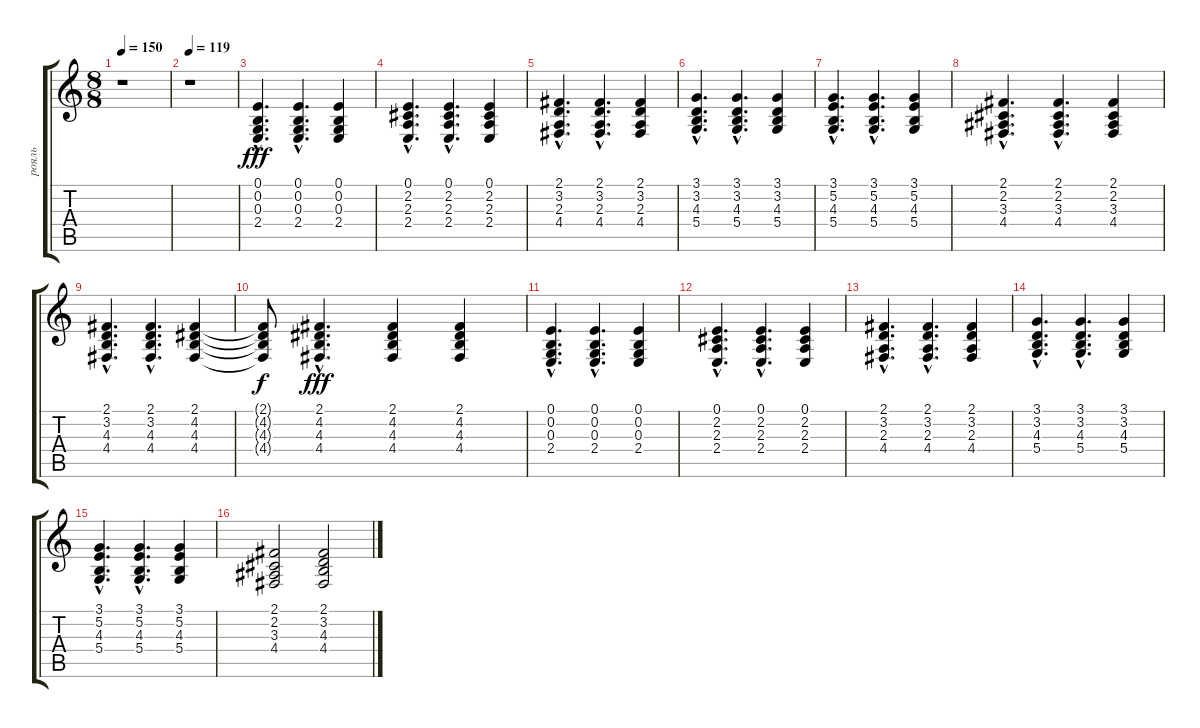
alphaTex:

\track ("рояль" "рояль") {instrument brightacousticpiano}
\staff {score tabs}
\tuning (E4 B3 G3 D3 A2 E2) {hide}
\ts (8 8)
\tempo 150
\clef g2
\ks c
r.1{dy fff} |
\tempo 119
r.1 |
(0.1{hac} 0.2{hac} 0.3{hac} 2.4{hac}).4{d} (0.1{hac} 0.2{hac} 0.3{hac} 2.4{hac}).4{d} (0.1 0.2 0.3 2.4).4 |
(0.1{hac} 2.2{hac} 2.3{hac} 2.4{hac}).4{d} (0.1{hac} 2.2{hac} 2.3{hac} 2.4{hac}).4{d} (0.1 2.2 2.3 2.4).4 |
(2.1{hac} 3.2{hac} 2.3{hac} 4.4{hac}).4{d} (2.1{hac} 3.2{hac} 2.3{hac} 4.4{hac}).4{d} (2.1 3.2 2.3 4.4).4 |
(3.1{hac} 3.2{hac} 4.3{hac} 5.4{hac}).4{d} (3.1{hac} 3.2{hac} 4.3{hac} 5.4{hac}).4{d} (3.1 3.2 4.3 5.4).4 |
(3.1{hac} 5.2{hac} 4.3{hac} 5.4{hac}).4{d} (3.1{hac} 5.2{hac} 4.3{hac} 5.4{hac}).4{d} (3.1 5.2 4.3 5.4).4 |
(2.1{hac} 2.2{hac} 3.3{hac} 4.4{hac}).4{d} (2.1{hac} 2.2{hac} 3.3{hac} 4.4{hac}).4{d} (2.1 2.2 3.3 4.4).4 |
(2.1{hac} 3.2{hac} 4.3{hac} 4.4{hac}).4{d} (2.1{hac} 3.2{hac} 4.3{hac} 4.4{hac}).4{d} (2.1 4.2 4.3 4.4).4 |
(2.1{t} 4.2{t} 4.3{t} 4.4{t}).8{dy f} (2.1{hac} 4.2{hac} 4.3{hac} 4.4{hac}).4{d dy fff} (2.1 4.2 4.3 4.4).4 (2.1 4.2 4.3 4.4).4 |
(0.1{hac} 0.2{hac} 0.3{hac} 2.4{hac}).4{d} (0.1{hac} 0.2{hac} 0.3{hac} 2.4{hac}).4{d} (0.1 0.2 0.3 2.4).4 |
(0.1{hac} 2.2{hac} 2.3{hac} 2.4{hac}).4{d} (0.1{hac} 2.2{hac} 2.3{hac} 2.4{hac}).4{d} (0.1 2.2 2.3 2.4).4 |
(2.1{hac} 3.2{hac} 2.3{hac} 4.4{hac}).4{d} (2.1{hac} 3.2{hac} 2.3{hac} 4.4{hac}).4{d} (2.1 3.2 2.3 4.4).4 |
(3.1{hac} 3.2{hac} 4.3{hac} 5.4{hac}).4{d} (3.1{hac} 3.2{hac} 4.3{hac} 5.4{hac}).4{d} (3.1 3.2 4.3 5.4).4 |
(3.1{hac} 5.2{hac} 4.3{hac} 5.4{hac}).4{d} (3.1{hac} 5.2{hac} 4.3{hac} 5.4{hac}).4{d} (3.1 5.2 4.3 5.4).4 |
(2.1 2.2 3.3 4.4).2 (2.1 3.2 4.3 4.4).2
